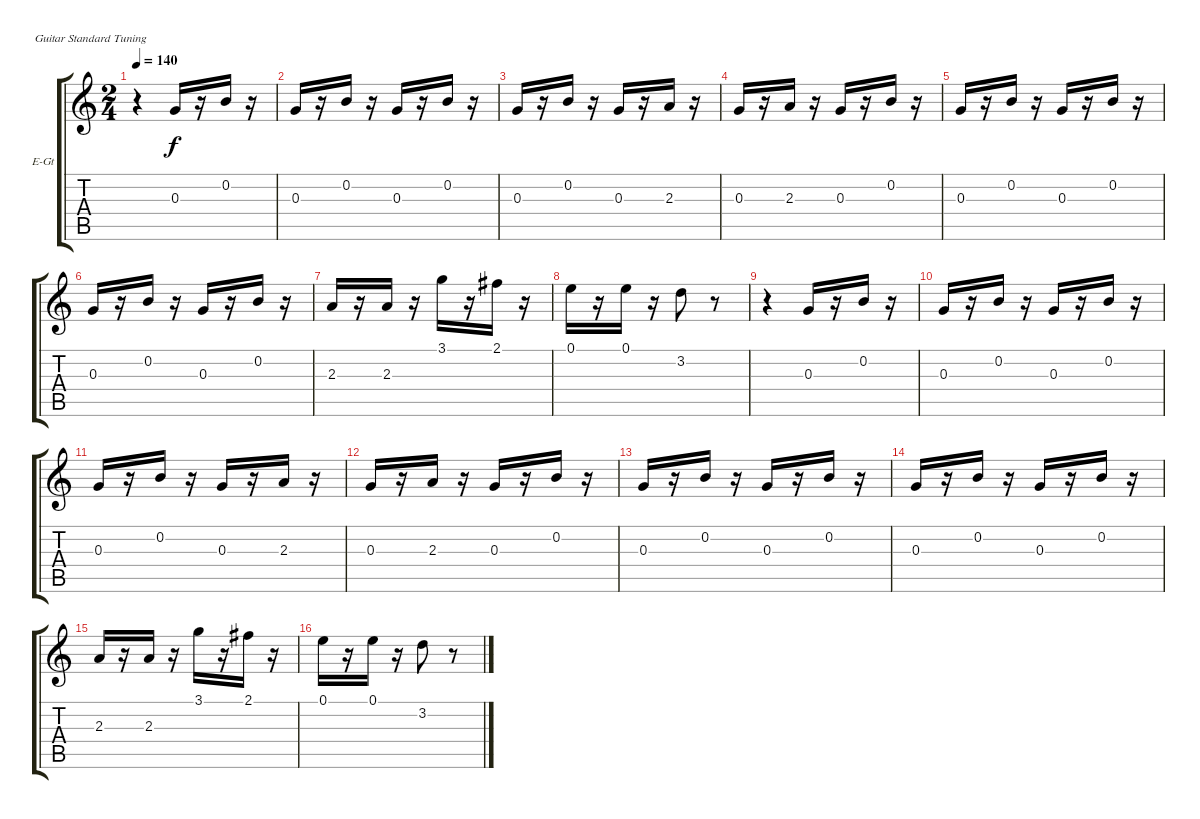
\bracketExtendMode groupsimilarinstruments
\firstSystemTrackNameOrientation horizontal
\otherSystemsTrackNameOrientation horizontal
\track ("Guitar 3" "E-Gt") {instrument distortionguitar}
\staff {score tabs}
\tuning (E4 B3 G3 D3 A2 E2)
\ts (2 4)
\beaming (8 2 2 2 2)
\tempo 140
\clef g2
\scale
0.485477
\ks c
r.4{dy f instrument distortionguitar} 0.3.16 r.16 0.2.16 r.16 |
\scale
0.257261 0.3.16 r.16 0.2.16 r.16 0.3.16 r.16 0.2.16 r.16 |
\scale
0.257261 0.3.16 r.16 0.2.16 r.16 0.3.16 r.16 2.3.16 r.16 |
\scale
0.333333 0.3.16 r.16 2.3.16 r.16 0.3.16 r.16 0.2.16 r.16 |
\scale
0.333333 0.3.16 r.16 0.2.16 r.16 0.3.16 r.16 0.2.16 r.16 |
\scale
0.333333 0.3.16 r.16 0.2.16 r.16 0.3.16 r.16 0.2.16 r.16 |
\scale
0.333333 2.3.16 r.16 2.3.16 r.16 3.1.16 r.16 2.1.16 r.16 |
\scale
0.333333 0.1.16 r.16 0.1.16 r.16 3.2.8 r.8 |
\scale
0.333333 r.4 0.3.16 r.16 0.2.16 r.16 |
\scale
0.333333 0.3.16 r.16 0.2.16 r.16 0.3.16 r.16 0.2.16 r.16 |
\scale
0.333333 0.3.16 r.16 0.2.16 r.16 0.3.16 r.16 2.3.16 r.16 |
\scale
0.333333 0.3.16 r.16 2.3.16 r.16 0.3.16 r.16 0.2.16 r.16 |
\scale
0.333333 0.3.16 r.16 0.2.16 r.16 0.3.16 r.16 0.2.16 r.16 |
\scale
0.333333 0.3.16 r.16 0.2.16 r.16 0.3.16 r.16 0.2.16 r.16 |
\scale
0.333333 2.3.16 r.16 2.3.16 r.16 3.1.16 r.16 2.1.16 r.16 |
\scale
0.333333 0.1.16 r.16 0.1.16 r.16 3.2.8 r.8
